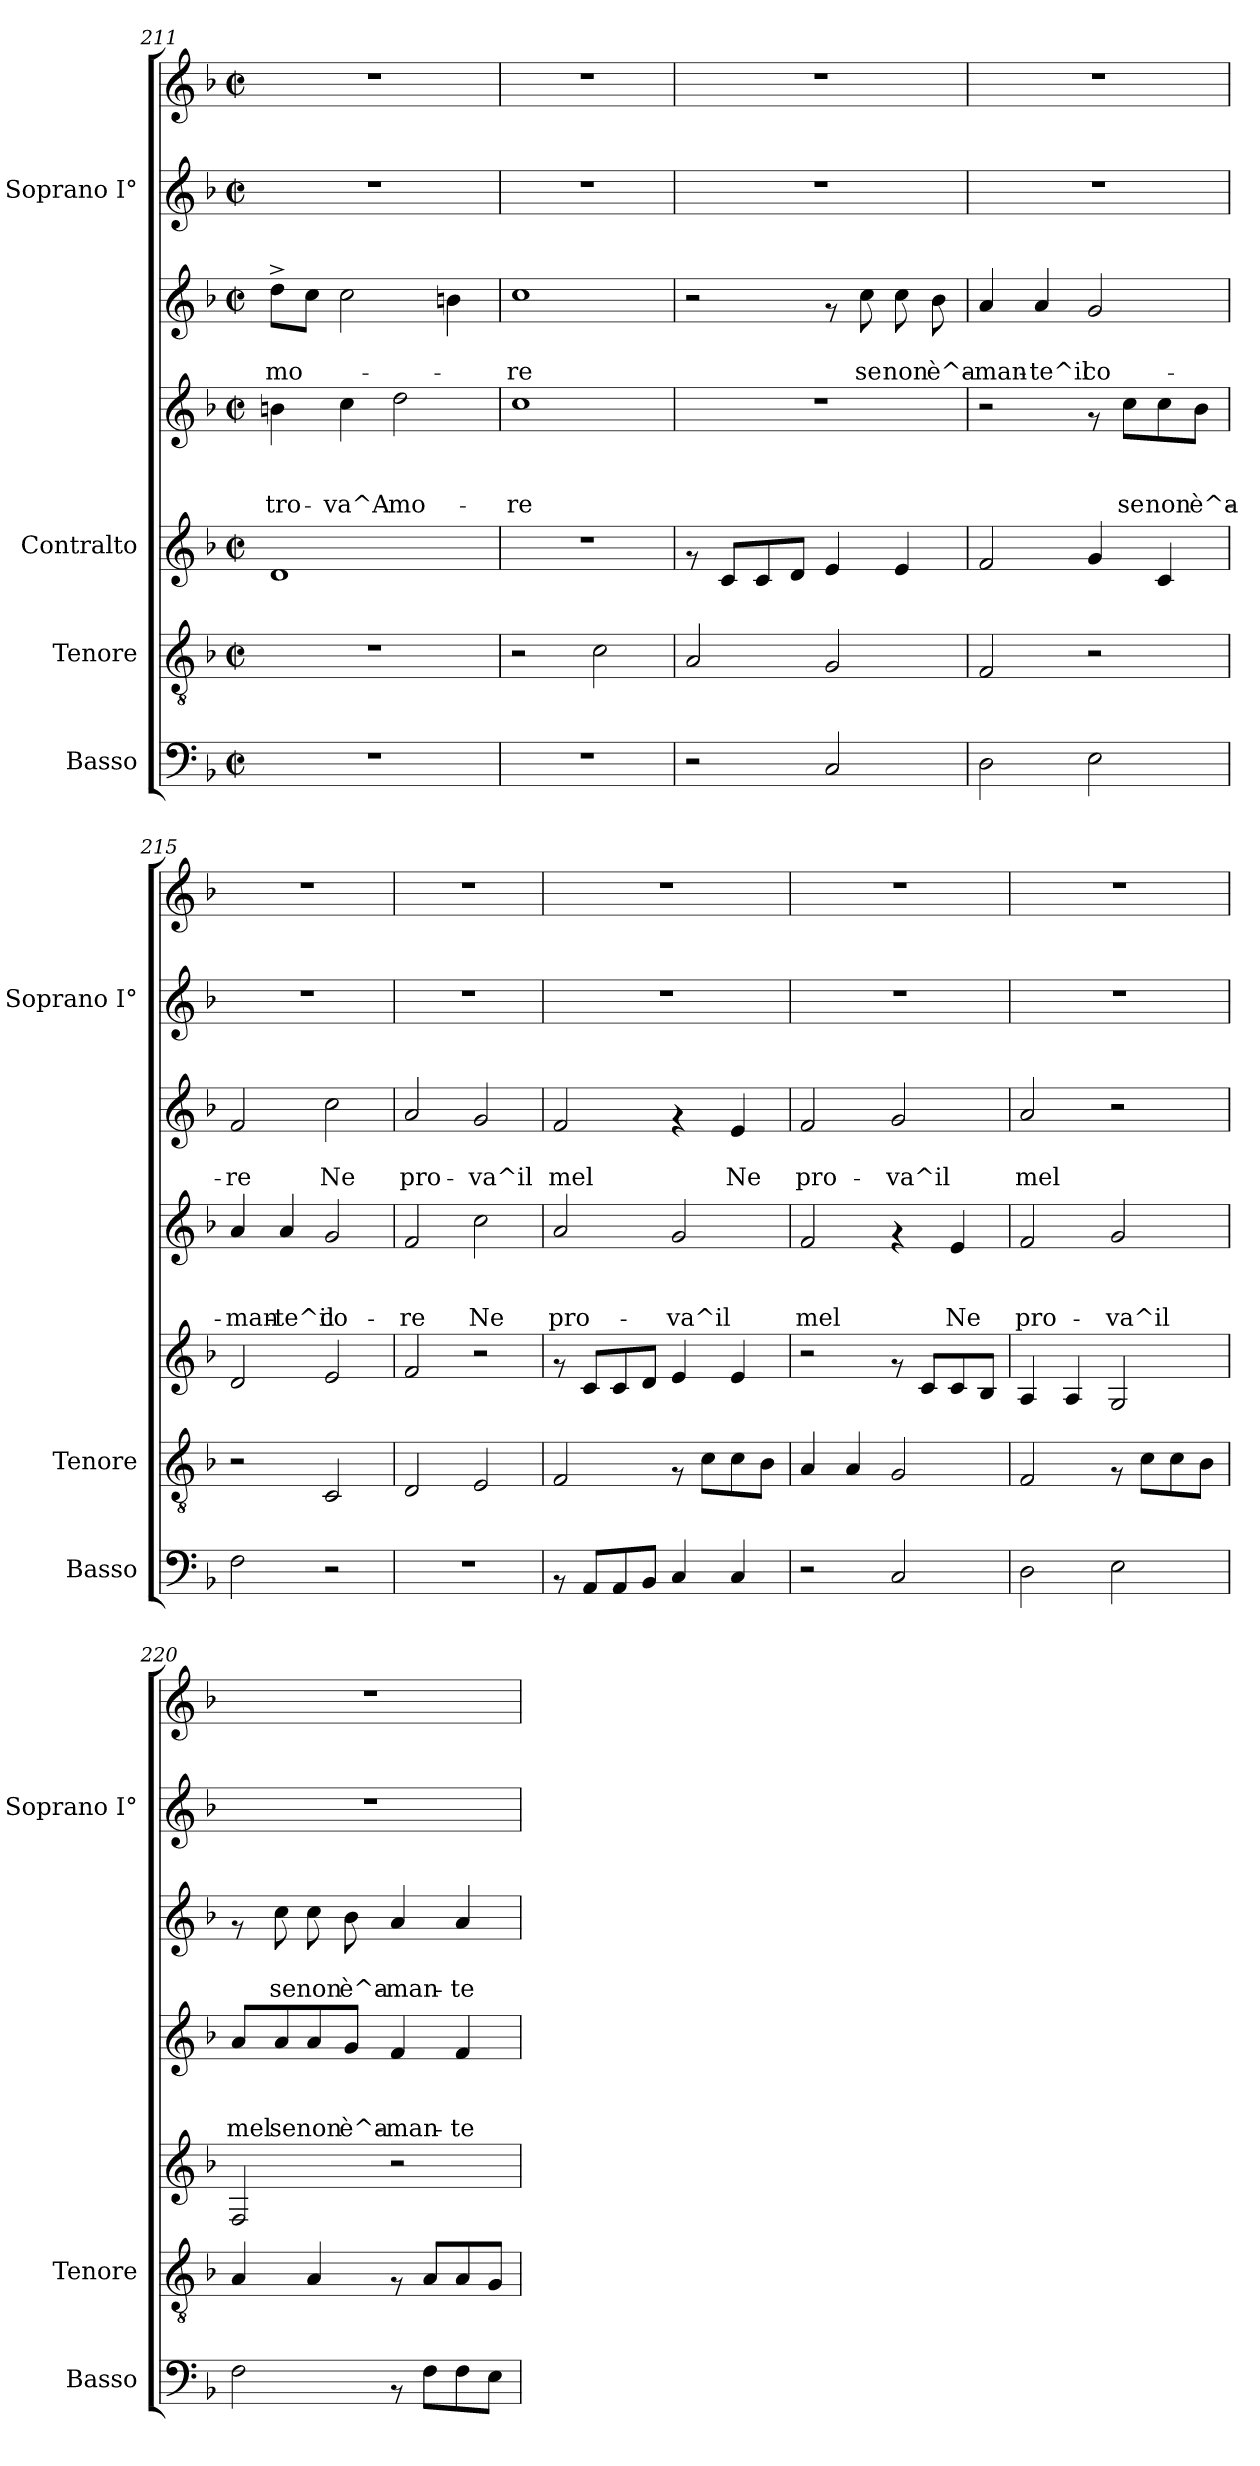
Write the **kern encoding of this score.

**kern	**kern	**kern	**kern	**text	**text	**text	**kern	**text	**text	**kern	**kern
*part6	*part5	*part4	*part3	*part3	*part3	*part3	*part2	*part2	*part2	*part1	*part1
*staff7	*staff6	*staff5	*staff4	*staff4	*staff4	*staff4	*staff3	*staff3	*staff3	*staff2	*staff1
*I"Basso	*I"Tenore	*I"Contralto	*	*	*	*	*	*	*	*I"Soprano I°	*
*I'Basso	*I'Tenore	*	*	*	*	*	*	*	*	*I'Soprano I°	*
*clefF4	*clefGv2	*clefG2	*clefG2	*	*	*	*clefG2	*	*	*clefG2	*clefG2
*k[b-]	*k[b-]	*k[b-]	*k[b-]	*	*	*	*k[b-]	*	*	*k[b-]	*k[b-]
*F:	*F:	*F:	*F:	*	*	*	*F:	*	*	*F:	*F:
*M2/2	*M2/2	*M2/2	*M2/2	*	*	*	*M2/2	*	*	*M2/2	*M2/2
*met(c|)	*met(c|)	*met(c|)	*met(c|)	*	*	*	*met(c|)	*	*	*met(c|)	*met(c|)
=211	=211	=211	=211	=211	=211	=211	=211	=211	=211	=211	=211
!	!	!	!	!	!	!LO:LY:b	!	!	!LO:LY:b	!	!
1r	1r	1d	4bn\	.	.	tro-	8dd^>\L	.	-mo-	1r	1r
.	.	.	.	.	.	.	8cc\J	.	.	.	.
!	!	!	!	!	!	!LO:LY:b	!	!	!	!	!
.	.	.	4cc\	.	.	-va^A-	2cc\	.	.	.	.
!	!	!	!	!	!	!LO:LY:b	!	!	!	!	!
.	.	.	2dd\	.	.	-mo-	.	.	.	.	.
.	.	.	.	.	.	.	4bn\	.	.	.	.
!!LO:PB:g=z
=212	=212	=212	=212	=212	=212	=212	=212	=212	=212	=212	=212
!	!	!	!	!	!	!LO:LY:b	!	!	!LO:LY:b	!	!
1r	2r	1r	1cc	.	.	-re	1cc	.	-re	1r	1r
.	2c\	.	.	.	.	.	.	.	.	.	.
=213	=213	=213	=213	=213	=213	=213	=213	=213	=213	=213	=213
2r	2A/	8rf	1r	.	.	.	2r	.	.	1r	1r
.	.	8c/L	.	.	.	.	.	.	.	.	.
.	.	8c/	.	.	.	.	.	.	.	.	.
.	.	8d/J	.	.	.	.	.	.	.	.	.
2C/	2G/	4e/	.	.	.	.	8rf	.	.	.	.
!	!	!	!	!	!	!	!	!	!LO:LY:b	!	!
.	.	.	.	.	.	.	8cc\	.	se	.	.
!	!	!	!	!	!	!	!	!	!LO:LY:b	!	!
.	.	4e/	.	.	.	.	8cc\	.	non	.	.
!	!	!	!	!	!	!	!	!	!LO:LY:b	!	!
.	.	.	.	.	.	.	8b-\	.	è^a-	.	.
=214	=214	=214	=214	=214	=214	=214	=214	=214	=214	=214	=214
!	!	!	!	!	!	!	!	!	!LO:LY:b	!	!
2D\	2F/	2f/	2r	.	.	.	4a/	.	-man-	1r	1r
!	!	!	!	!	!	!	!	!	!LO:LY:b	!	!
.	.	.	.	.	.	.	4a/	.	-te^il	.	.
!	!	!	!	!	!	!	!	!	!LO:LY:b	!	!
2E\	2r	4g/	8rf	.	.	.	2g/	.	co-	.	.
!	!	!	!	!	!	!LO:LY:b	!	!	!	!	!
.	.	.	8cc\L	.	.	se	.	.	.	.	.
!	!	!	!	!	!	!LO:LY:b	!	!	!	!	!
.	.	4c/	8cc\	.	.	non	.	.	.	.	.
!	!	!	!	!	!	!LO:LY:b	!	!	!	!	!
.	.	.	8b-\J	.	.	è^a-	.	.	.	.	.
=215	=215	=215	=215	=215	=215	=215	=215	=215	=215	=215	=215
!	!	!	!	!	!	!LO:LY:b	!	!	!LO:LY:b	!	!
2F\	2r	2d/	4a/	.	.	-man-	2f/	.	-re	1r	1r
!	!	!	!	!	!	!LO:LY:b	!	!	!	!	!
.	.	.	4a/	.	.	-te^il	.	.	.	.	.
!	!	!	!	!	!	!LO:LY:b	!	!	!LO:LY:b	!	!
2r	2C/	2e/	2g/	.	.	co-	2cc\	.	Ne	.	.
=216	=216	=216	=216	=216	=216	=216	=216	=216	=216	=216	=216
!	!	!	!	!	!	!LO:LY:b	!	!	!LO:LY:b	!	!
1r	2D/	2f/	2f/	.	.	-re	2a/	.	pro-	1r	1r
!	!	!	!	!	!	!LO:LY:b	!	!	!LO:LY:b	!	!
.	2E/	2r	2cc\	.	.	Ne	2g/	.	-va^il	.	.
!!LO:PB:g=z
=217	=217	=217	=217	=217	=217	=217	=217	=217	=217	=217	=217
!	!	!	!	!	!	!LO:LY:b	!	!	!LO:LY:b	!	!
8rAA	2F/	8rf	2a/	.	.	pro-	2f/	.	mel	1r	1r
8AA/L	.	8c/L	.	.	.	.	.	.	.	.	.
8AA/	.	8c/	.	.	.	.	.	.	.	.	.
8BB-/J	.	8d/J	.	.	.	.	.	.	.	.	.
!	!	!	!	!	!	!LO:LY:b	!	!	!	!	!
4C/	8rF	4e/	2g/	.	.	-va^il	4rf	.	.	.	.
.	8c\L	.	.	.	.	.	.	.	.	.	.
!	!	!	!	!	!	!	!	!	!LO:LY:b	!	!
4C/	8c\	4e/	.	.	.	.	4e/	.	Ne	.	.
.	8B-\J	.	.	.	.	.	.	.	.	.	.
=218	=218	=218	=218	=218	=218	=218	=218	=218	=218	=218	=218
!	!	!	!	!	!	!LO:LY:b	!	!	!LO:LY:b	!	!
2r	4A/	2r	2f/	.	.	mel	2f/	.	pro-	1r	1r
.	4A/	.	.	.	.	.	.	.	.	.	.
!	!	!	!	!	!	!	!	!	!LO:LY:b	!	!
2C/	2G/	8rf	4rf	.	.	.	2g/	.	-va^il	.	.
.	.	8c/L	.	.	.	.	.	.	.	.	.
!	!	!	!	!	!	!LO:LY:b	!	!	!	!	!
.	.	8c/	4e/	.	.	Ne	.	.	.	.	.
.	.	8B-/J	.	.	.	.	.	.	.	.	.
=219	=219	=219	=219	=219	=219	=219	=219	=219	=219	=219	=219
!	!	!	!	!	!	!LO:LY:b	!	!	!LO:LY:b	!	!
2D\	2F/	4A/	2f/	.	.	pro-	2a/	.	mel	1r	1r
.	.	4A/	.	.	.	.	.	.	.	.	.
!	!	!	!	!	!	!LO:LY:b	!	!	!	!	!
2E\	8rF	2G/	2g/	.	.	-va^il	2r	.	.	.	.
.	8c\L	.	.	.	.	.	.	.	.	.	.
.	8c\	.	.	.	.	.	.	.	.	.	.
.	8B-\J	.	.	.	.	.	.	.	.	.	.
!!LO:LB:g=z
=220	=220	=220	=220	=220	=220	=220	=220	=220	=220	=220	=220
!	!	!	!	!	!	!LO:LY:b	!	!	!	!	!
2F\	4A/	2F/	8a/L	.	.	mel	8rf	.	.	1r	1r
!	!	!	!	!	!	!LO:LY:b	!	!	!LO:LY:b	!	!
.	.	.	8a/	.	.	se	8cc\	.	se	.	.
!	!	!	!	!	!	!LO:LY:b	!	!	!LO:LY:b	!	!
.	4A/	.	8a/	.	.	non	8cc\	.	non	.	.
!	!	!	!	!	!	!LO:LY:b	!	!	!LO:LY:b	!	!
.	.	.	8g/J	.	.	è^a-	8b-\	.	è^a-	.	.
!	!	!	!	!	!	!LO:LY:b	!	!	!LO:LY:b	!	!
8rAA	8rF	2r	4f/	.	.	-man-	4a/	.	-man-	.	.
8F\L	8A/L	.	.	.	.	.	.	.	.	.	.
!	!	!	!	!	!	!LO:LY:b	!	!	!LO:LY:b	!	!
8F\	8A/	.	4f/	.	.	-te	4a/	.	-te	.	.
8E\J	8G/J	.	.	.	.	.	.	.	.	.	.
=	=	=	=	=	=	=	=	=	=	=	=
*-	*-	*-	*-	*-	*-	*-	*-	*-	*-	*-	*-
